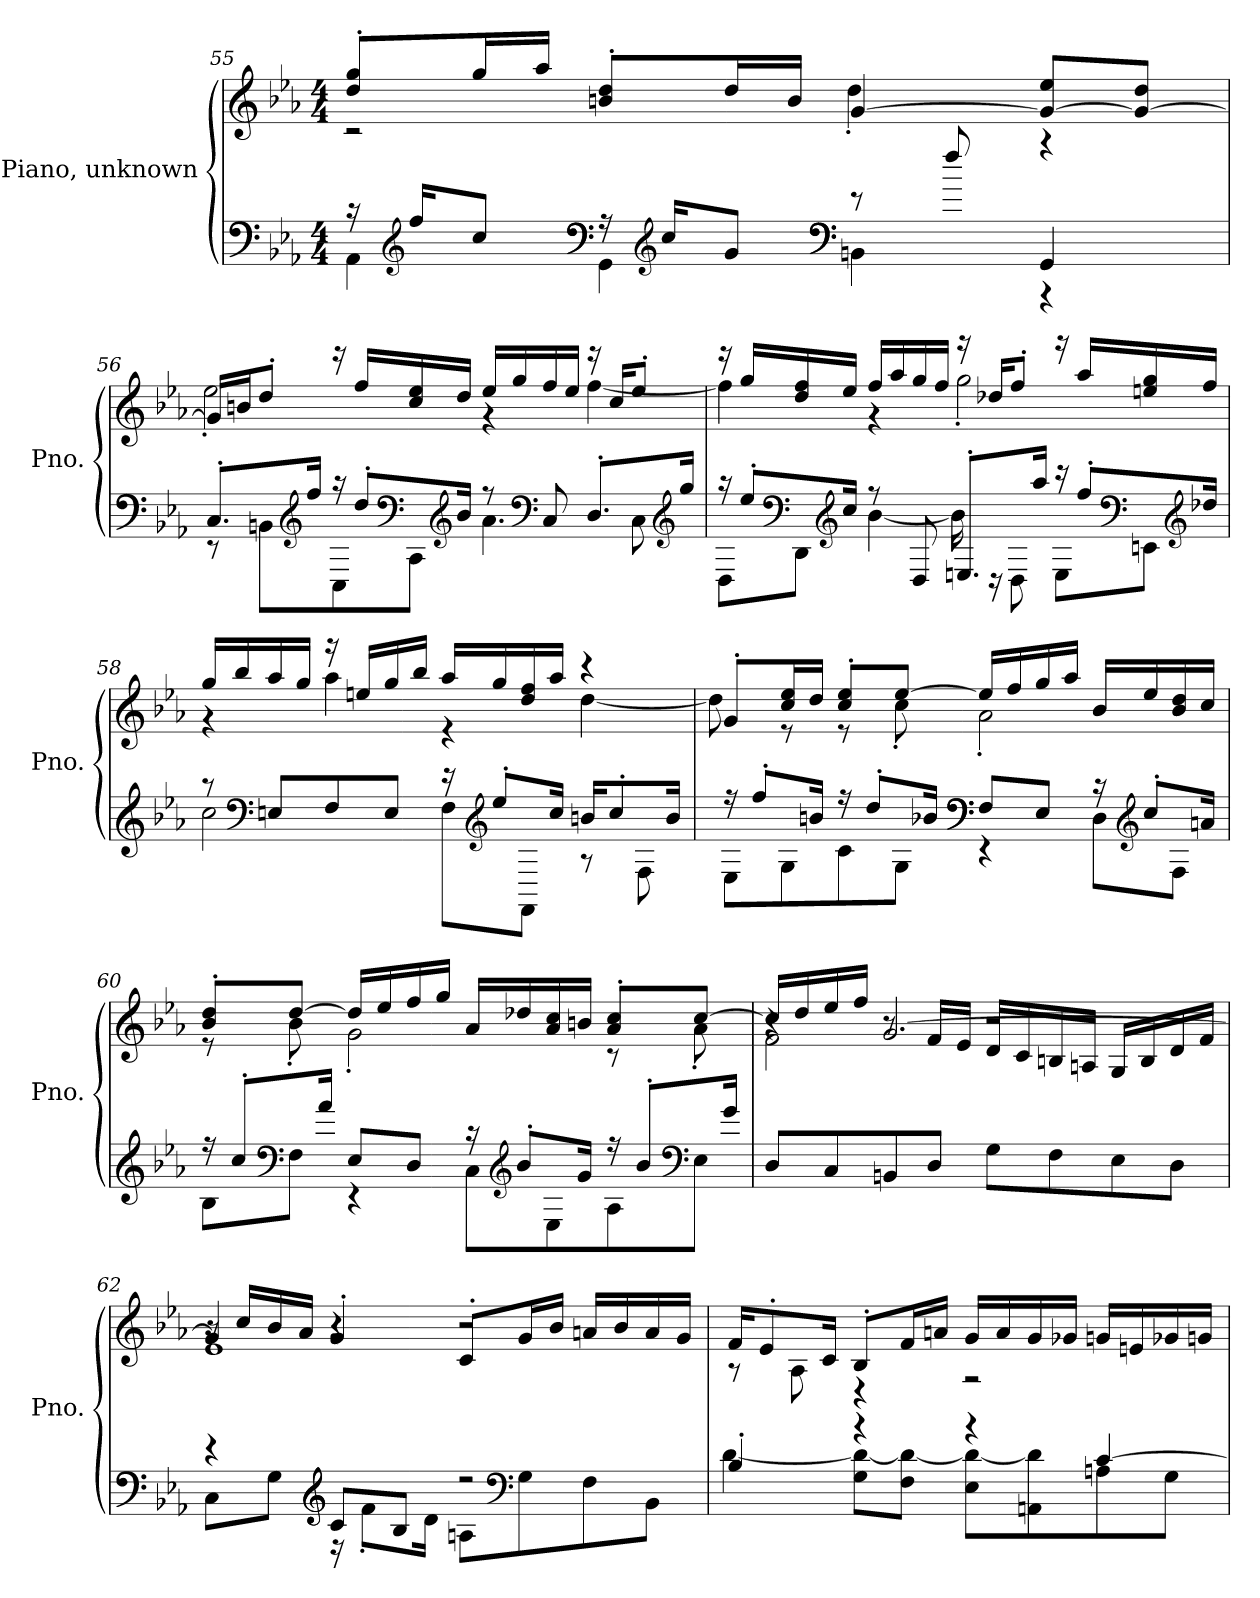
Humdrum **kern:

**kern	**kern
*part1	*part1
*staff2	*staff1
*I"Piano, unknown	*
*I'Pno.	*
!!LO:LB:g=z
*clefF4	*clefG2
*k[b-e-a-]	*k[b-e-a-]
*M4/4	*M4/4
=55	=55
*^	*^
16r	4AA-\	8dd/' 8gg/'L	2r
*clefG2	*	*	*
16ff/KL	.	.	.
8cc/J	.	16gg/L	.
.	.	16aa-/JJ	.
*clefF4	*	*	*
16r	4GG\	8bn/' 8dd/'L	.
*clefG2	*	*	*
16cc/KL	.	.	.
8g/J	.	16dd/L	.
.	.	16b/JJ	.
*clefF4	*	*	*
8r	4BBn\	[4g/	4dd'\
8ff/	.	.	.
4GG/	4r	8g/_ 8ee-/L	4r
.	.	8g/_ 8dd/J	.
=56	=56	=56	=56
8.C'/L	8r	16g/LL]	2ee-'\
.	.	16bn/J	.
.	8BBn\L	8dd'/J	.
*clefG2	*	*	*
16ff/Jk	.	.	.
16r	8C\	16r	.
8dd'/L	.	16ff/LL	.
*clefF4	*	*	*
.	8CC\J	16cc/ 16ee-/	.
*clefG2	*	*	*
16b-/Jk	.	16dd/JJ	.
8r	4.a-\	16ee-/LL	4r
.	.	16gg/	.
*clefF4	*	*	*
8C/	.	16ff/	.
.	.	16ee-/JJ	.
8.D'/L	.	16r	[4ff\
.	.	16cc/KL	.
.	8C\	8ee-'/J	.
*clefG2	*	*	*
16gg/Jk	.	.	.
!!LO:PB:g=z	!!
=57	=57	=57	=57
16r	8D\L	16r	4ff\]
8ee-'/L	.	16gg/LL	.
*clefF4	*	*	*
.	8DD\J	16dd/ 16ff/	.
*clefG2	*	*	*
16cc/Jk	.	16ee-/JJ	.
8r	[4b-\	16ff/LL	4r
.	.	16aa-/	.
8D/	.	16gg/	.
.	.	16ff/JJ	.
8.En'/L	16b-\]	16r	2gg'\
.	16r	16dd-X/KL	.
.	8D\	8ff'/J	.
16aa-/Jk	.	.	.
16r	8E\L	16r	.
8ff'/L	.	16aa-/LL	.
*clefF4	*	*	*
.	8EEn\J	16een/ 16gg/	.
*clefG2	*	*	*
16dd-X/Jk	.	16ff/JJ	.
!!LO:LB:g=z	!!
=58	=58	=58	=58
8r	2cc\	16gg/LL	4r
.	.	16bb-/	.
*clefF4	*	*	*
8En/L	.	16aa-/	.
.	.	16gg/JJ	.
8F/	.	16r	4aa-\
.	.	16een/LL	.
8E/J	.	16gg/	.
.	.	16bb-/JJ	.
16r	8F\L	16aa-/LL	4r
*clefG2	*	*	*
8ee-'/L	.	16gg/	.
.	8FF\J	16dd/ 16ff/	.
16cc/Jk	.	16aa-/JJ	.
16bn/KL	8r	4r	[4dd\
8cc'/	.	.	.
.	8F\	.	.
16b/Jk	.	.	.
=59	=59	=59	=59
16r	8E-\L	8g'/L	8dd\]
8ff'/L	.	.	.
.	8G\	16cc/ 16ee-/L	8r
16bn/Jk	.	16dd/JJ	.
16r	8c\	8cc/' 8ee-/'L	8r
8dd'/L	.	.	.
.	8G\J	[8ee-/J	8cc'\
16b-X/Jk	.	.	.
*clefF4	*	*	*
8F/L	4r	16ee-/LL]	2a-'\
.	.	16ff/	.
8E-/J	.	16gg/	.
.	.	16aa-/JJ	.
16r	8D\L	16b-/LL	.
*clefG2	*	*	*
8cc'/L	.	16ee-/	.
.	8F\J	16b-/ 16dd/	.
16an/Jk	.	16cc/JJ	.
!!LO:LB:g=z	!!
=60	=60	=60	=60
16r	8B-\L	8b-/' 8dd/'L	8r
8cc'/L	.	.	.
*clefF4	*	*	*
.	8F\J	[8dd/J	8b-'\
16a-/Jk	.	.	.
8E-/L	4r	16dd/LL]	2g'\
.	.	16ee-/	.
8D/J	.	16ff/	.
.	.	16gg/JJ	.
16r	8C\L	16a-/LL	.
*clefG2	*	*	*
8b-'/L	.	16dd-X/	.
.	8E-\	16a-/ 16cc/	.
16g/Jk	.	16bn/JJ	.
16r	8A-\	8a-/' 8cc/'L	8r
8b-'/L	.	.	.
*clefF4	*	*	*
.	8E-\J	[8cc/J	8a-'\
16g/Jk	.	.	.
*v	*v	*	*
=61	=61	=61
*	*	*^
8D/L	16cc/LL]	2f\	4r
.	16dd/	.	.
8C/	16ee-/	.	.
.	16ff/JJ	.	.
8BBn/	8r	.	[2.g/
8D/J	16f/LL	.	.
.	16e-/JJ	.	.
8G\L	16d/LL	2r	.
.	16c/	.	.
8F\	16Bn/	.	.
.	16An/JJ	.	.
8E-\	16G/LL	.	.
.	16B/	.	.
8D\J	16d/	.	.
.	16f/JJ	.	.
!!LO:LB:g=z	!!	!!
=62	=62	=62	=62
*^	*	*	*
4r	8C\L	16r	1e-	4g/]
.	.	16cc/LL	.	.
.	8G\J	16b-/	.	.
.	.	16a-/JJ	.	.
*clefG2	*	*	*	*
8c/L	16r	4g'/	.	4r
.	8f'\L	.	.	.
8B-/J	.	.	.	.
.	16d\Jk	.	.	.
2r	8An\L	8c'/L	.	2r
*clefF4	*	*	*	*
.	8G\	16g/L	.	.
.	.	16b-/JJ	.	.
.	8F\	16an/LL	.	.
.	.	16b-/	.	.
.	8BB-\J	16a/	.	.
.	.	16g/JJ	.	.
*	*	*	*v	*v
=63	=63	=63	=63
4B-'/	[4d\	16f/KL	8r
.	.	8e-'/	.
.	.	.	8A-\
.	.	16c/Jk	.
4r	8G\ 8d\_L	8B-'/L	4r
.	8F\ 8d\_J	16f/L	.
.	.	16an/JJ	.
4r	8E-\ 8d\_L	16g/LL	2r
.	.	16a/	.
.	8AAn\ 8d\]	16g/	.
.	.	16g-X/JJ	.
[4c/	8An\	16gn/LL	.
.	.	16en/	.
.	8G\J	16g-X/	.
.	.	16gn/JJ	.
*v	*v	*	*
*	*v	*v
=	=
*-	*-
